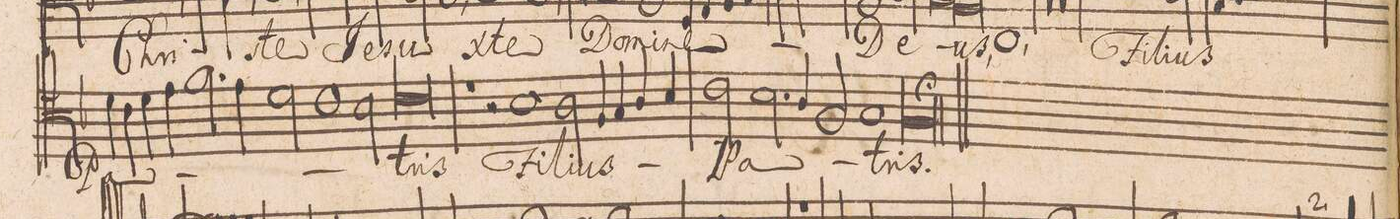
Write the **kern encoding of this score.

**kern	**text
*I"[TENOR.]	*
*clefC4	*
*k[b-]	*
*met(C|)	*
*M2/1	*
4d\	Pa-
4c\	.
4d\	.
4e\	.
=63-	=63-
2.f\	.
4e\	.
2d\	.
1c\	.
=64-	=64-
2B-\	.
0c\	-tris
=65-	=65-
1r	.
=66-	=66-
2r	.
1B-\	Fi-
2A\	-li-
=67-	=67-
4F/	-us
4G/	.
4A/	.
4B-/	.
2c\	Pa-
2.B-\	.
=68-	=68-
4A/	.
2F/	.
1G/	.
=69-	=69-
0F/;	-tris.
*-	*-
